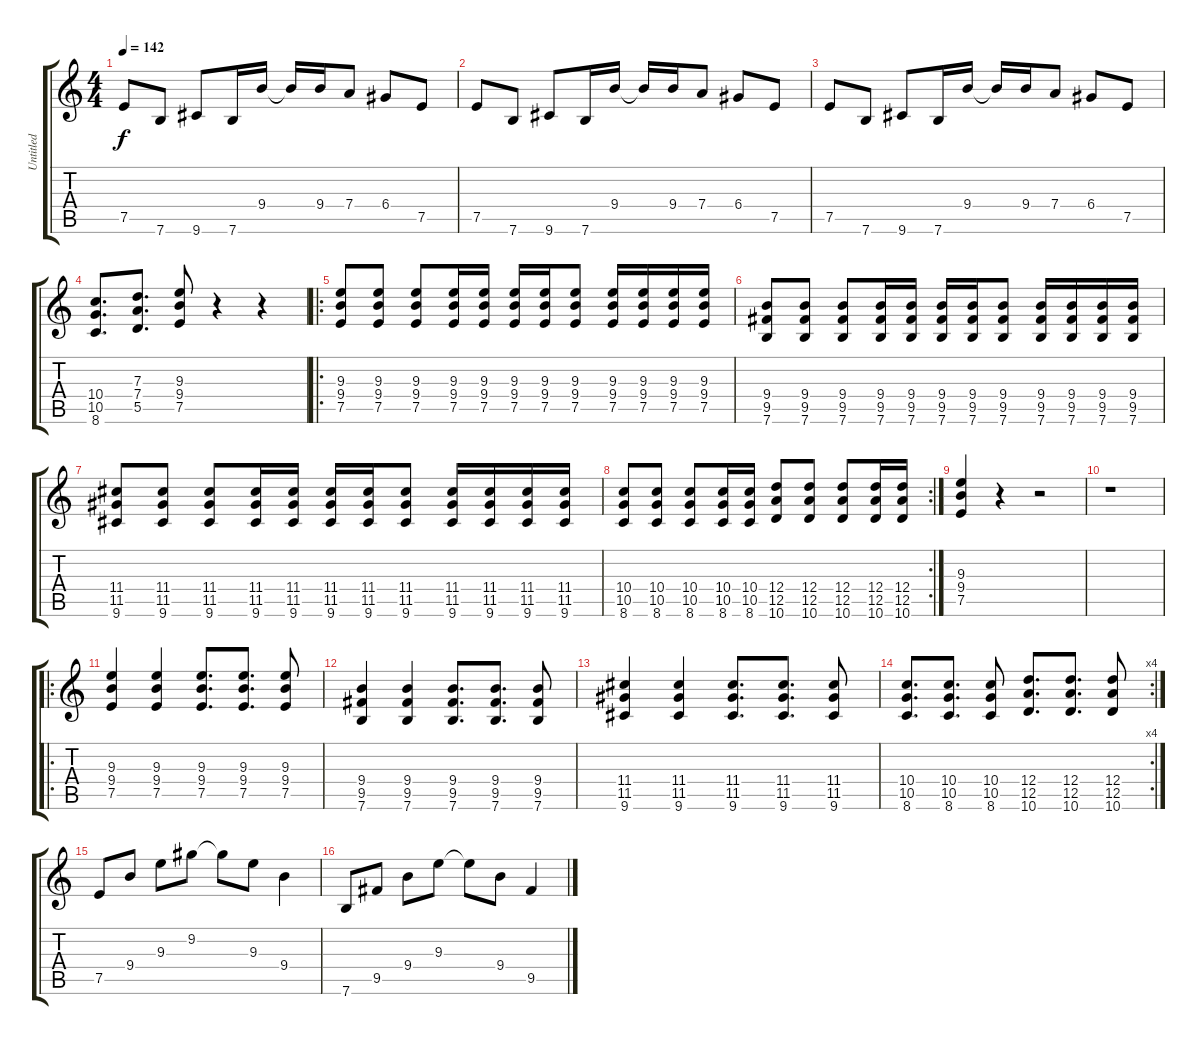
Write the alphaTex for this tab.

\track ("Untitled" "Untitled") {instrument acousticguitarnylon}
\staff {score tabs}
\tuning (E4 B3 G3 D3 A2 E2) {hide}
\ts (4 4)
\tempo 142
\clef g2
\ks c
7.5.8{dy f instrument acousticguitarnylon} 7.6.8 9.6.8 7.6.16 9.4.16 9.4{t}.16 9.4.16 7.4.8 6.4.8 7.5.8 |
7.5.8 7.6.8 9.6.8 7.6.16 9.4.16 9.4{t}.16 9.4.16 7.4.8 6.4.8 7.5.8 |
7.5.8 7.6.8 9.6.8 7.6.16 9.4.16 9.4{t}.16 9.4.16 7.4.8 6.4.8 7.5.8 |
(10.4 10.5 8.6).8{d} (7.3 7.4 5.5).8{d} (9.3 9.4 7.5).8 r.4 r.4 |
\ro
(9.3 9.4 7.5).8 (9.3 9.4 7.5).8 (9.3 9.4 7.5).8 (9.3 9.4 7.5).16 (9.3 9.4 7.5).16 (9.3 9.4 7.5).16 (9.3 9.4 7.5).16 (9.3 9.4 7.5).8 (9.3 9.4 7.5).16 (9.3 9.4 7.5).16 (9.3 9.4 7.5).16 (9.3 9.4 7.5).16 |
(9.4 9.5 7.6).8 (9.4 9.5 7.6).8 (9.4 9.5 7.6).8 (9.4 9.5 7.6).16 (9.4 9.5 7.6).16 (9.4 9.5 7.6).16 (9.4 9.5 7.6).16 (9.4 9.5 7.6).8 (9.4 9.5 7.6).16 (9.4 9.5 7.6).16 (9.4 9.5 7.6).16 (9.4 9.5 7.6).16 |
(11.4 11.5 9.6).8 (11.4 11.5 9.6).8 (11.4 11.5 9.6).8 (11.4 11.5 9.6).16 (11.4 11.5 9.6).16 (11.4 11.5 9.6).16 (11.4 11.5 9.6).16 (11.4 11.5 9.6).8 (11.4 11.5 9.6).16 (11.4 11.5 9.6).16 (11.4 11.5 9.6).16 (11.4 11.5 9.6).16 |
\rc 2
(10.4 10.5 8.6).8 (10.4 10.5 8.6).8 (10.4 10.5 8.6).8 (10.4 10.5 8.6).16 (10.4 10.5 8.6).16 (12.4 12.5 10.6).8 (12.4 12.5 10.6).8 (12.4 12.5 10.6).8 (12.4 12.5 10.6).16 (12.4 12.5 10.6).16 |
(9.3 9.4 7.5).4 r.4 r.2 |
r.1 |
\ro
(9.3 9.4 7.5).4 (9.3 9.4 7.5).4 (9.3 9.4 7.5).8{d} (9.3 9.4 7.5).8{d} (9.3 9.4 7.5).8 |
(9.4 9.5 7.6).4 (9.4 9.5 7.6).4 (9.4 9.5 7.6).8{d} (9.4 9.5 7.6).8{d} (9.4 9.5 7.6).8 |
(11.4 11.5 9.6).4 (11.4 11.5 9.6).4 (11.4 11.5 9.6).8{d} (11.4 11.5 9.6).8{d} (11.4 11.5 9.6).8 |
\rc 4
(10.4 10.5 8.6).8{d} (10.4 10.5 8.6).8{d} (10.4 10.5 8.6).8 (12.4 12.5 10.6).8{d} (12.4 12.5 10.6).8{d} (12.4 12.5 10.6).8 |
7.5.8 9.4.8 9.3.8 9.2.8 9.2{t}.8 9.3.8 9.4.4 |
7.6.8 9.5.8 9.4.8 9.3.8 9.3{t}.8 9.4.8 9.5.4
